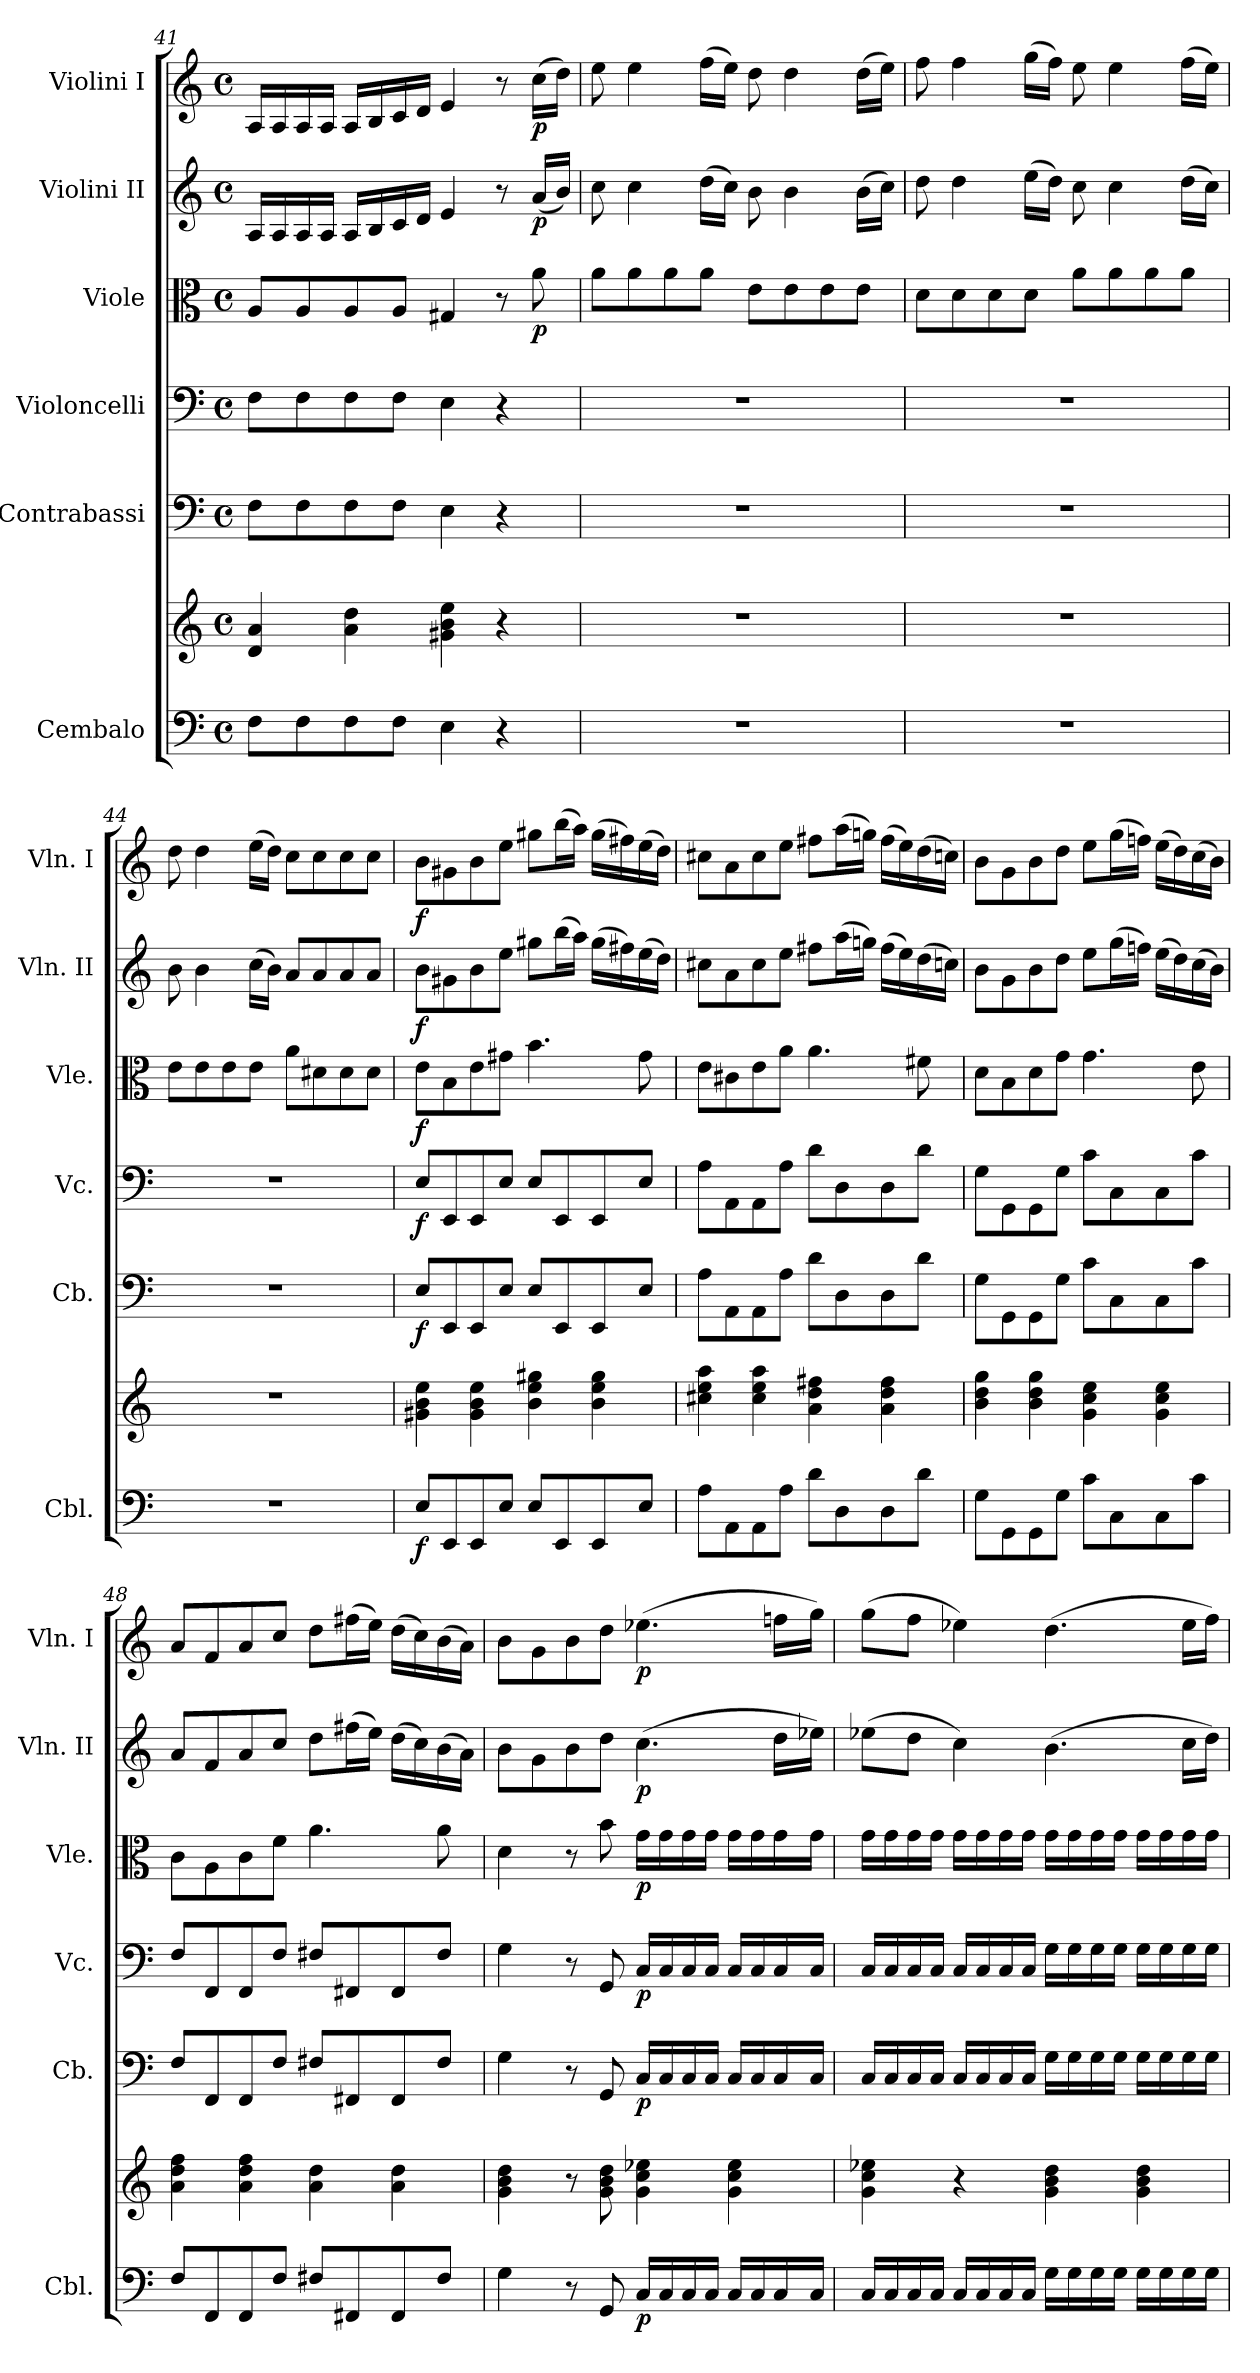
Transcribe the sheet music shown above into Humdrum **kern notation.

**kern	**kern	**dynam	**kern	**dynam	**kern	**dynam	**kern	**dynam	**kern	**dynam	**kern	**dynam
*part6	*part6	*part6	*part5	*part5	*part4	*part4	*part3	*part3	*part2	*part2	*part1	*part1
*staff7	*staff6	*staff6/7	*staff5	*staff5	*staff4	*staff4	*staff3	*staff3	*staff2	*staff2	*staff1	*staff1
*I"Cembalo	*	*	*I"Contrabassi	*	*I"Violoncelli	*	*I"Viole	*	*I"Violini II	*	*I"Violini I	*
*I'Cbl.	*	*	*I'Cb.	*	*I'Vc.	*	*I'Vle.	*	*I'Vln. II	*	*I'Vln. I	*
*clefF4	*clefG2	*	*clefF4	*	*clefF4	*	*clefC3	*	*clefG2	*	*clefG2	*
*	*	*	*ITrd7c12	*	*	*	*	*	*	*	*	*
*k[]	*k[]	*	*k[]	*	*k[]	*	*k[]	*	*k[]	*	*k[]	*
*M4/4	*M4/4	*	*M4/4	*	*M4/4	*	*M4/4	*	*M4/4	*	*M4/4	*
*met(c)	*met(c)	*	*met(c)	*	*met(c)	*	*met(c)	*	*met(c)	*	*met(c)	*
=41	=41	=41	=41	=41	=41	=41	=41	=41	=41	=41	=41	=41
8F\L	4d/ 4a/	.	8FF\L	.	8F\L	.	8A/L	.	16A/LL	.	16A/LL	.
.	.	.	.	.	.	.	.	.	16A/	.	16A/	.
8F\	.	.	8FF\	.	8F\	.	8A/	.	16A/	.	16A/	.
.	.	.	.	.	.	.	.	.	16A/JJ	.	16A/JJ	.
8F\	4a\ 4dd\	.	8FF\	.	8F\	.	8A/	.	16A/LL	.	16A/LL	.
.	.	.	.	.	.	.	.	.	16B/	.	16B/	.
8F\J	.	.	8FF\J	.	8F\J	.	8A/J	.	16c/	.	16c/	.
.	.	.	.	.	.	.	.	.	16d/JJ	.	16d/JJ	.
4E\	4g#X\ 4b\ 4ee\	.	4EE\	.	4E\	.	4G#X/	.	4e/	.	4e/	.
4r	4r	.	4r	.	4r	.	8r	.	8r	.	8r	.
!	!	!	!	!	!	!	!	!LO:DY:b	!	!LO:DY:b	!	!LO:DY:b
.	.	.	.	.	.	.	8a\	p	(<16a/LL	p	(>16cc\LL	p
.	.	.	.	.	.	.	.	.	16b/JJ)	.	16dd\JJ)	.
=42	=42	=42	=42	=42	=42	=42	=42	=42	=42	=42	=42	=42
1r	1r	.	1r	.	1r	.	8a\L	.	8cc\	.	8ee\	.
.	.	.	.	.	.	.	8a\	.	4cc\	.	4ee\	.
.	.	.	.	.	.	.	8a\	.	.	.	.	.
.	.	.	.	.	.	.	8a\J	.	(>16dd\LL	.	(>16ff\LL	.
.	.	.	.	.	.	.	.	.	16cc\JJ)	.	16ee\JJ)	.
.	.	.	.	.	.	.	8e\L	.	8b\	.	8dd\	.
.	.	.	.	.	.	.	8e\	.	4b\	.	4dd\	.
.	.	.	.	.	.	.	8e\	.	.	.	.	.
.	.	.	.	.	.	.	8e\J	.	(>16b\LL	.	(>16dd\LL	.
.	.	.	.	.	.	.	.	.	16cc\JJ)	.	16ee\JJ)	.
!!LO:PB:g=z
=43	=43	=43	=43	=43	=43	=43	=43	=43	=43	=43	=43	=43
1r	1r	.	1r	.	1r	.	8d\L	.	8dd\	.	8ff\	.
.	.	.	.	.	.	.	8d\	.	4dd\	.	4ff\	.
.	.	.	.	.	.	.	8d\	.	.	.	.	.
.	.	.	.	.	.	.	8d\J	.	(>16ee\LL	.	(>16gg\LL	.
.	.	.	.	.	.	.	.	.	16dd\JJ)	.	16ff\JJ)	.
.	.	.	.	.	.	.	8a\L	.	8cc\	.	8ee\	.
.	.	.	.	.	.	.	8a\	.	4cc\	.	4ee\	.
.	.	.	.	.	.	.	8a\	.	.	.	.	.
.	.	.	.	.	.	.	8a\J	.	(>16dd\LL	.	(>16ff\LL	.
.	.	.	.	.	.	.	.	.	16cc\JJ)	.	16ee\JJ)	.
=44	=44	=44	=44	=44	=44	=44	=44	=44	=44	=44	=44	=44
1r	1r	.	1r	.	1r	.	8e\L	.	8b\	.	8dd\	.
.	.	.	.	.	.	.	8e\	.	4b\	.	4dd\	.
.	.	.	.	.	.	.	8e\	.	.	.	.	.
.	.	.	.	.	.	.	8e\J	.	(>16cc\LL	.	(>16ee\LL	.
.	.	.	.	.	.	.	.	.	16b\JJ)	.	16dd\JJ)	.
.	.	.	.	.	.	.	8a\L	.	8a/L	.	8cc\L	.
.	.	.	.	.	.	.	8d#X\	.	8a/	.	8cc\	.
.	.	.	.	.	.	.	8d#\	.	8a/	.	8cc\	.
.	.	.	.	.	.	.	8d#\J	.	8a/J	.	8cc\J	.
=45	=45	=45	=45	=45	=45	=45	=45	=45	=45	=45	=45	=45
!	!	!LO:DY:b=2	!	!LO:DY:b	!	!LO:DY:b	!	!LO:DY:b	!	!LO:DY:b	!	!LO:DY:b
8E/L	4g#X\ 4b\ 4ee\	f	8EE/L	f	8E/L	f	8e\L	f	8b\L	f	8b\L	f
8EE/	.	.	8EEE/	.	8EE/	.	8B\	.	8g#i\	.	8g#i\	.
8EE/	4g#\ 4b\ 4ee\	.	8EEE/	.	8EE/	.	8e\	.	8b\	.	8b\	.
8E/J	.	.	8EE/J	.	8E/J	.	8g#X\J	.	8ee\J	.	8ee\J	.
8E/L	4b\ 4ee\ 4gg#X\	.	8EE/L	.	8E/L	.	4.b\	.	8gg#X\L	.	8gg#X\L	.
8EE/	.	.	8EEE/	.	8EE/	.	.	.	(>16bb\L	.	(>16bb\L	.
.	.	.	.	.	.	.	.	.	16aa\JJ)	.	16aa\JJ)	.
8EE/	4b\ 4ee\ 4gg#\	.	8EEE/	.	8EE/	.	.	.	(>16gg#\LL	.	(>16gg#\LL	.
.	.	.	.	.	.	.	.	.	16ff#i\)	.	16ff#i\)	.
8E/J	.	.	8EE/J	.	8E/J	.	8g#\	.	(>16ee\	.	(>16ee\	.
.	.	.	.	.	.	.	.	.	16dd\JJ)	.	16dd\JJ)	.
!!LO:PB:g=z
=46	=46	=46	=46	=46	=46	=46	=46	=46	=46	=46	=46	=46
8A\L	4cc#X\ 4ee\ 4aa\	.	8AA\L	.	8A\L	.	8e\L	.	8cc#X\L	.	8cc#X\L	.
8AA\	.	.	8AAA\	.	8AA\	.	8c#X\	.	8a\	.	8a\	.
8AA\	4cc#\ 4ee\ 4aa\	.	8AAA\	.	8AA\	.	8e\	.	8cc#\	.	8cc#\	.
8A\J	.	.	8AA\J	.	8A\J	.	8a\J	.	8ee\J	.	8ee\J	.
8d\L	4a\ 4dd\ 4ff#X\	.	8D\L	.	8d\L	.	4.a\	.	8ff#X\L	.	8ff#X\L	.
8D\	.	.	8DD\	.	8D\	.	.	.	(>16aa\L	.	(>16aa\L	.
.	.	.	.	.	.	.	.	.	16ggni\JJ)	.	16ggni\JJ)	.
8D\	4a\ 4dd\ 4ff#\	.	8DD\	.	8D\	.	.	.	(>16ff#\LL	.	(>16ff#\LL	.
.	.	.	.	.	.	.	.	.	16ee\)	.	16ee\)	.
8d\J	.	.	8D\J	.	8d\J	.	8f#X\	.	(>16dd\	.	(>16dd\	.
.	.	.	.	.	.	.	.	.	16ccni\JJ)	.	16ccni\JJ)	.
=47	=47	=47	=47	=47	=47	=47	=47	=47	=47	=47	=47	=47
8G\L	4b\ 4dd\ 4gg\	.	8GG\L	.	8G\L	.	8d\L	.	8b\L	.	8b\L	.
8GG\	.	.	8GGG\	.	8GG\	.	8B\	.	8g\	.	8g\	.
8GG\	4b\ 4dd\ 4gg\	.	8GGG\	.	8GG\	.	8d\	.	8b\	.	8b\	.
8G\J	.	.	8GG\J	.	8G\J	.	8g\J	.	8dd\J	.	8dd\J	.
8c\L	4g\ 4cc\ 4ee\	.	8C\L	.	8c\L	.	4.g\	.	8ee\L	.	8ee\L	.
8C\	.	.	8CC\	.	8C\	.	.	.	(>16gg\L	.	(>16gg\L	.
.	.	.	.	.	.	.	.	.	16ffni\JJ)	.	16ffni\JJ)	.
8C\	4g\ 4cc\ 4ee\	.	8CC\	.	8C\	.	.	.	(>16ee\LL	.	(>16ee\LL	.
.	.	.	.	.	.	.	.	.	16dd\)	.	16dd\)	.
8c\J	.	.	8C\J	.	8c\J	.	8e\	.	(>16cc\	.	(>16cc\	.
.	.	.	.	.	.	.	.	.	16b\JJ)	.	16b\JJ)	.
=48	=48	=48	=48	=48	=48	=48	=48	=48	=48	=48	=48	=48
8F/L	4a\ 4dd\ 4ff\	.	8FF/L	.	8F/L	.	8c\L	.	8a/L	.	8a/L	.
8FF/	.	.	8FFF/	.	8FF/	.	8A\	.	8f/	.	8f/	.
8FF/	4a\ 4dd\ 4ff\	.	8FFF/	.	8FF/	.	8c\	.	8a/	.	8a/	.
8F/J	.	.	8FF/J	.	8F/J	.	8f\J	.	8cc/J	.	8cc/J	.
8F#i/L	4a\ 4dd\	.	8FF#i/L	.	8F#i/L	.	4.a\	.	8dd\L	.	8dd\L	.
8FF#i/	.	.	8FFF#i/	.	8FF#i/	.	.	.	(>16ff#X\L	.	(>16ff#X\L	.
.	.	.	.	.	.	.	.	.	16ee\JJ)	.	16ee\JJ)	.
8FF#/	4a\ 4dd\	.	8FFF#/	.	8FF#/	.	.	.	(>16dd\LL	.	(>16dd\LL	.
.	.	.	.	.	.	.	.	.	16cc\)	.	16cc\)	.
8F#/J	.	.	8FF#/J	.	8F#/J	.	8a\	.	(>16b\	.	(>16b\	.
.	.	.	.	.	.	.	.	.	16a\JJ)	.	16a\JJ)	.
!!LO:PB:g=z
=49	=49	=49	=49	=49	=49	=49	=49	=49	=49	=49	=49	=49
4G\	4g\ 4b\ 4dd\	.	4GG\	.	4G\	.	4d\	.	8b\L	.	8b\L	.
.	.	.	.	.	.	.	.	.	8g\	.	8g\	.
8r	8r	.	8r	.	8r	.	8r	.	8b\	.	8b\	.
8GG/	8g\ 8b\ 8dd\	.	8GGG/	.	8GG/	.	8b\	.	8dd\J	.	8dd\J	.
!	!	!LO:DY:b=2	!	!LO:DY:b	!	!LO:DY:b	!	!LO:DY:b	!	!LO:DY:b	!	!LO:DY:b
16C/LL	4g\ 4cc\ 4ee-X\	p	16CC/LL	p	16C/LL	p	16g\LL	p	(>4.cc\	p	(>4.ee-X\	p
16C/	.	.	16CC/	.	16C/	.	16g\	.	.	.	.	.
16C/	.	.	16CC/	.	16C/	.	16g\	.	.	.	.	.
16C/JJ	.	.	16CC/JJ	.	16C/JJ	.	16g\JJ	.	.	.	.	.
16C/LL	4g\ 4cc\ 4ee-\	.	16CC/LL	.	16C/LL	.	16g\LL	.	.	.	.	.
16C/	.	.	16CC/	.	16C/	.	16g\	.	.	.	.	.
16C/	.	.	16CC/	.	16C/	.	16g\	.	16dd\LL	.	16ffni\LL	.
16C/JJ	.	.	16CC/JJ	.	16C/JJ	.	16g\JJ	.	16ee-X\JJ)	.	16gg\JJ)	.
=50	=50	=50	=50	=50	=50	=50	=50	=50	=50	=50	=50	=50
16C/LL	4g\ 4cc\ 4ee-X\	.	16CC/LL	.	16C/LL	.	16g\LL	.	(>8ee-i\L	.	(>8gg\L	.
16C/	.	.	16CC/	.	16C/	.	16g\	.	.	.	.	.
16C/	.	.	16CC/	.	16C/	.	16g\	.	8dd\J	.	8ff\J	.
16C/JJ	.	.	16CC/JJ	.	16C/JJ	.	16g\JJ	.	.	.	.	.
16C/LL	4r	.	16CC/LL	.	16C/LL	.	16g\LL	.	4cc\)	.	4ee-X\)	.
16C/	.	.	16CC/	.	16C/	.	16g\	.	.	.	.	.
16C/	.	.	16CC/	.	16C/	.	16g\	.	.	.	.	.
16C/JJ	.	.	16CC/JJ	.	16C/JJ	.	16g\JJ	.	.	.	.	.
16G\LL	4g\ 4b\ 4dd\	.	16GG\LL	.	16G\LL	.	16g\LL	.	(>4.b\	.	(>4.dd\	.
16G\	.	.	16GG\	.	16G\	.	16g\	.	.	.	.	.
16G\	.	.	16GG\	.	16G\	.	16g\	.	.	.	.	.
16G\JJ	.	.	16GG\JJ	.	16G\JJ	.	16g\JJ	.	.	.	.	.
16G\LL	4g\ 4b\ 4dd\	.	16GG\LL	.	16G\LL	.	16g\LL	.	.	.	.	.
16G\	.	.	16GG\	.	16G\	.	16g\	.	.	.	.	.
16G\	.	.	16GG\	.	16G\	.	16g\	.	16cc\LL	.	16ee-\LL	.
16G\JJ	.	.	16GG\JJ	.	16G\JJ	.	16g\JJ	.	16dd\JJ)	.	16ff\JJ)	.
=	=	=	=	=	=	=	=	=	=	=	=	=
*-	*-	*-	*-	*-	*-	*-	*-	*-	*-	*-	*-	*-
